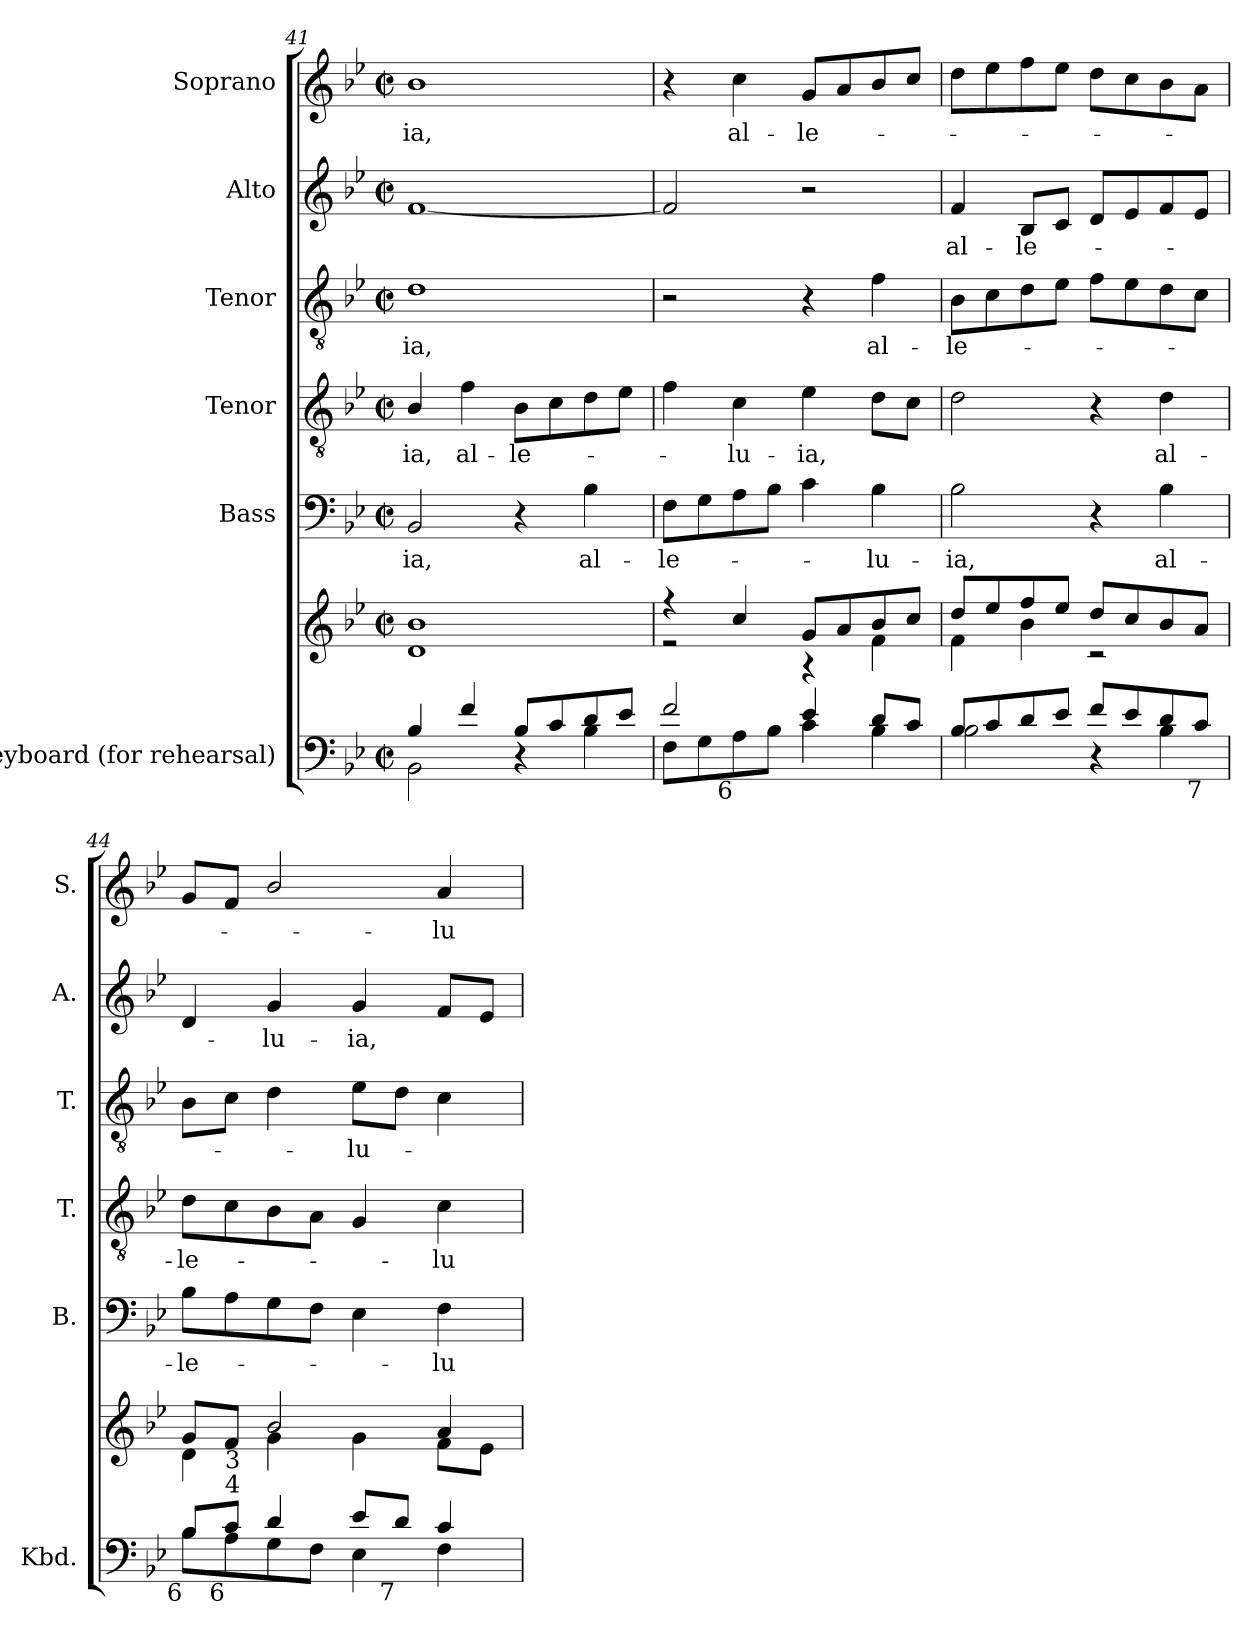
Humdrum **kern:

**kern	**kern	**kern	**text	**kern	**text	**kern	**text	**kern	**text	**kern	**text
*part6	*part6	*part5	*part5	*part4	*part4	*part3	*part3	*part2	*part2	*part1	*part1
*staff7	*staff6	*staff5	*staff5	*staff4	*staff4	*staff3	*staff3	*staff2	*staff2	*staff1	*staff1
*I"Keyboard  (for rehearsal)	*	*I"Bass	*	*I"Tenor	*	*I"Tenor	*	*I"Alto	*	*I"Soprano	*
*I'Kbd.	*	*I'B.	*	*I'T.	*	*I'T.	*	*I'A.	*	*I'S.	*
*clefF4	*clefG2	*clefF4	*	*clefGv2	*	*clefGv2	*	*clefG2	*	*clefG2	*
*	*	*	*	*ITrd7c12	*	*ITrd7c12	*	*	*	*	*
*k[b-e-]	*k[b-e-]	*k[b-e-]	*	*k[b-e-]	*	*k[b-e-]	*	*k[b-e-]	*	*k[b-e-]	*
*B-:	*B-:	*B-:	*	*B-:	*	*B-:	*	*B-:	*	*B-:	*
*M2/2	*M2/2	*M2/2	*	*M2/2	*	*M2/2	*	*M2/2	*	*M2/2	*
*met(c|)	*met(c|)	*met(c|)	*	*met(c|)	*	*met(c|)	*	*met(c|)	*	*met(c|)	*
=41	=41	=41	=41	=41	=41	=41	=41	=41	=41	=41	=41
*^	*	*	*	*	*	*	*	*	*	*	*
*	*^	*	*	*	*	*	*	*	*	*	*	*
!	!	!	!	!	!LO:LY:b:color=#000000	!	!	!	!	!	!	!	!
!	!	!	!	!	!	!	!LO:LY:b:color=#000000	!	!	!	!	!	!
!	!	!	!	!	!	!	!	!	!LO:LY:b:color=#000000	!	!	!	!
!	!	!	!	!	!	!	!	!	!	!	!	!	!LO:LY:b:color=#000000
1ryy	4B-i/	2BB-i\	1di 1b-i	2BB-i/	-ia,	4BB-i/	-ia,	1Di	-ia,	[1fi	.	1b-i	-ia,
!	!	!	!	!	!	!	!LO:LY:b:color=#000000	!	!	!	!	!	!
.	4fi/	.	.	.	.	4Fi\	al-	.	.	.	.	.	.
!	!	!	!	!	!	!	!LO:LY:b:color=#000000	!	!	!	!	!	!
.	8B-i/L	4r	.	4r	.	8BB-i\L	-le-	.	.	.	.	.	.
.	8ci/	.	.	.	.	8Ci\	.	.	.	.	.	.	.
!	!	!	!	!	!LO:LY:b:color=#000000	!	!	!	!	!	!	!	!
.	8di/	4B-i\	.	4B-i\	al-	8Di\	.	.	.	.	.	.	.
.	8e-i/J	.	.	.	.	8E-i\J	.	.	.	.	.	.	.
=42	=42	=42	=42	=42	=42	=42	=42	=42	=42	=42	=42	=42	=42
*	*	*	*^	*	*	*	*	*	*	*	*	*	*
!	!	!	!	!	!	!LO:LY:b:color=#000000	!	!	!	!	!	!	!	!
1ryy	2fi/	8Fi\L	4r	2r	8Fi\L	-le-	4Fi\	.	2r	.	2fi/]	.	4r	.
.	.	8Gi\	.	.	8Gi\	.	.	.	.	.	.	.	.	.
!	!	!	!	!	!	!	!	!LO:LY:b:color=#000000	!	!	!	!	!	!
!	!	!LO:TX:b:rj:t=6	!	!	!	!	!	!	!	!	!	!	!	!
!	!	!	!	!	!	!	!	!	!	!	!	!	!	!LO:LY:b:color=#000000
.	.	8Ai\	4cci/	.	8Ai\	.	4Ci\	-lu-	.	.	.	.	4cci\	al-
.	.	8B-i\J	.	.	8B-i\J	.	.	.	.	.	.	.	.	.
!	!	!	!	!	!	!	!	!LO:LY:b:color=#000000	!	!	!	!	!	!
!	!	!	!	!	!	!	!	!	!	!	!	!	!	!LO:LY:b:color=#000000
.	4e-i/	4ci\	8gi/L	4r	4ci\	.	4E-i\	-ia,	4r	.	2r	.	8gi/L	-le-
.	.	.	8ai/	.	.	.	.	.	.	.	.	.	8ai/	.
!	!	!	!	!	!	!LO:LY:b:color=#000000	!	!	!	!	!	!	!	!
!	!	!	!	!	!	!	!	!	!	!LO:LY:b:color=#000000	!	!	!	!
.	8di/L	4B-i\	8b-i/	4fi\	4B-i\	-lu-	8Di\L	.	4Fi\	al-	.	.	8b-i/	.
.	8ci/J	.	8cci/J	.	.	.	8Ci\J	.	.	.	.	.	8cci/J	.
!!LO:LB:g=z
=43	=43	=43	=43	=43	=43	=43	=43	=43	=43	=43	=43	=43	=43	=43
!	!	!	!	!	!	!LO:LY:b:color=#000000	!	!	!	!	!	!	!	!
!	!	!	!	!	!	!	!	!	!	!LO:LY:b:color=#000000	!	!	!	!
!	!	!	!	!	!	!	!	!	!	!	!	!LO:LY:b:color=#000000	!	!
1ryy	8B-i/L	2B-i\	8ddi/L	4fi\	2B-i\	-ia,	2Di\	.	8BB-i\L	-le-	4fi/	al-	8ddi\L	.
.	8ci/	.	8ee-i/	.	.	.	.	.	8Ci\	.	.	.	8ee-i\	.
!	!	!	!	!	!	!	!	!	!	!	!	!LO:LY:b:color=#000000	!	!
.	8di/	.	8ffi/	4b-i\	.	.	.	.	8Di\	.	8B-i/L	-le-	8ffi\	.
.	8e-i/J	.	8ee-i/J	.	.	.	.	.	8E-i\J	.	8ci/J	.	8ee-i\J	.
.	8fi/L	4r	8ddi/L	2r	4r	.	4r	.	8Fi\L	.	8di/L	.	8ddi\L	.
.	8e-i/	.	8cci/	.	.	.	.	.	8E-i\	.	8e-i/	.	8cci\	.
!	!	!	!	!	!	!LO:LY:b:color=#000000	!	!	!	!	!	!	!	!
!	!	!	!	!	!	!	!	!LO:LY:b:color=#000000	!	!	!	!	!	!
.	8di/	4B-i\	8b-i/	.	4B-i\	al-	4Di\	al-	8Di\	.	8fi/	.	8b-i\	.
!	!LO:TX:b:cj:t=7	!	!	!	!	!	!	!	!	!	!	!	!	!
.	8ci/J	.	8ai/J	.	.	.	.	.	8Ci\J	.	8e-i/J	.	8ai\J	.
=44	=44	=44	=44	=44	=44	=44	=44	=44	=44	=44	=44	=44	=44	=44
!	!	!	!	!	!	!LO:LY:b:color=#000000	!	!	!	!	!	!	!	!
!LO:TX:b:rj:t=6	!	!	!	!	!	!	!	!	!	!	!	!	!	!
!	!	!	!	!	!	!	!	!LO:LY:b:color=#000000	!	!	!	!	!	!
1ryy	8B-i/L	8B-i\L	8gi/L	4di\	8B-i\L	-le-	8Di\L	-le-	8BB-i\L	.	4di/	.	8gi/L	.
!	!LO:TX:b:rj:t=6	!	!	!	!	!	!	!	!	!	!	!	!	!
!	!LO:TX:t=4	!	!	!	!	!	!	!	!	!	!	!	!	!
!	!LO:TX:t=3	!	!	!	!	!	!	!	!	!	!	!	!	!
.	8ci/J	8Ai\	8fi/J	.	8Ai\	.	8Ci\	.	8Ci\J	.	.	.	8fi/J	.
!	!	!	!	!	!	!	!	!	!	!	!	!LO:LY:b:color=#000000	!	!
.	4di/	8Gi\	2b-i/	4gi\	8Gi\	.	8BB-i\	.	4Di\	.	4gi/	-lu-	2b-i/	.
.	.	8Fi\J	.	.	8Fi\J	.	8AAi\J	.	.	.	.	.	.	.
!	!	!	!	!	!	!	!	!	!	!LO:LY:b:color=#000000	!	!	!	!
!	!	!	!	!	!	!	!	!	!	!	!	!LO:LY:b:color=#000000	!	!
.	8e-i/L	4E-i\	.	4gi\	4E-i\	.	4GGi/	.	8E-i\L	-lu-	4gi/	-ia,	.	.
!	!LO:TX:b:rj:t=7	!	!	!	!	!	!	!	!	!	!	!	!	!
.	8di/J	.	.	.	.	.	.	.	8Di\J	.	.	.	.	.
!	!	!	!	!	!	!LO:LY:b:color=#000000	!	!	!	!	!	!	!	!
!	!	!	!	!	!	!	!	!LO:LY:b:color=#000000	!	!	!	!	!	!
!	!	!	!	!	!	!	!	!	!	!	!	!	!	!LO:LY:b:color=#000000
.	4ci/	4Fi\	4ai/	8fi\L	4Fi\	-lu-	4Ci\	-lu-	4Ci\	.	8fi/L	.	4ai/	-lu-
.	.	.	.	8e-i\J	.	.	.	.	.	.	8e-i/J	.	.	.
*v	*v	*v	*	*	*	*	*	*	*	*	*	*	*	*
*	*v	*v	*	*	*	*	*	*	*	*	*	*
=	=	=	=	=	=	=	=	=	=	=	=
*-	*-	*-	*-	*-	*-	*-	*-	*-	*-	*-	*-
